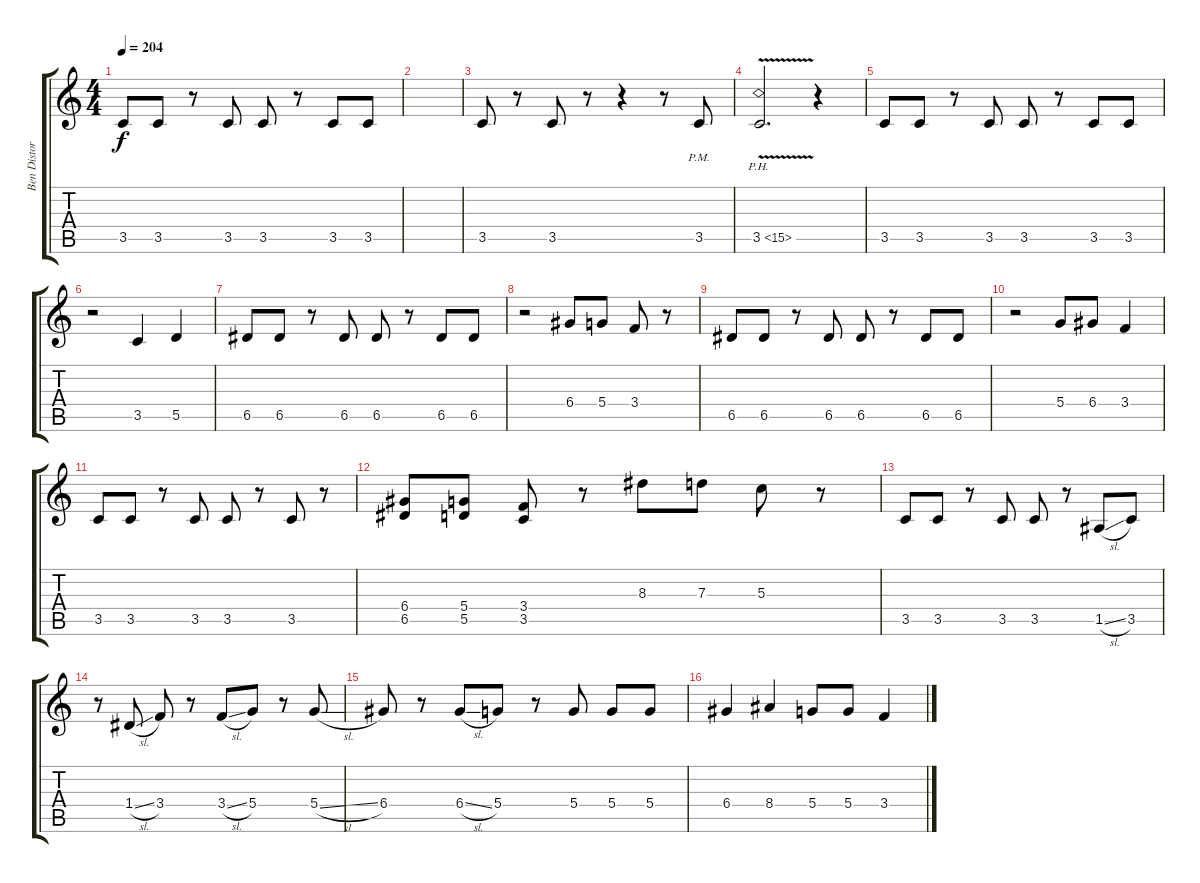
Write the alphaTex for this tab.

\track ("Ben Distorted" "Ben Distor") {instrument distortionguitar}
\staff {score tabs}
\tuning (E4 B3 G3 D3 A2 E2) {hide}
\ts (4 4)
\tempo 204
\clef g2
\ks c
3.5.8{dy f} 3.5.8 r.8 3.5.8 3.5.8 r.8 3.5.8 3.5.8 |
|
3.5.8 r.8 3.5.8 r.8 r.4 r.8 3.5{pm}.8 |
3.5{ph 12 v}.2{d} r.4 |
3.5.8 3.5.8 r.8 3.5.8 3.5.8 r.8 3.5.8 3.5.8 |
r.2 3.5.4 5.5.4 |
6.5.8 6.5.8 r.8 6.5.8 6.5.8 r.8 6.5.8 6.5.8 |
r.2 6.4.8 5.4.8 3.4.8 r.8 |
6.5.8 6.5.8 r.8 6.5.8 6.5.8 r.8 6.5.8 6.5.8 |
r.2 5.4.8 6.4.8 3.4.4 |
3.5.8 3.5.8 r.8 3.5.8 3.5.8 r.8 3.5.8 r.8 |
(6.4 6.5).8 (5.4 5.5).8 (3.4 3.5).8 r.8 8.3.8 7.3.8 5.3.8 r.8 |
3.5.8 3.5.8 r.8 3.5.8 3.5.8 r.8 1.5{sl}.8 3.5.8 |
r.8 1.4{sl}.8 3.4.8 r.8 3.4{sl}.8 5.4.8 r.8 5.4{sl}.8 |
6.4.8 r.8 6.4{sl}.8 5.4.8 r.8 5.4.8 5.4.8 5.4.8 |
6.4.4 8.4.4 5.4.8 5.4.8 3.4.4
